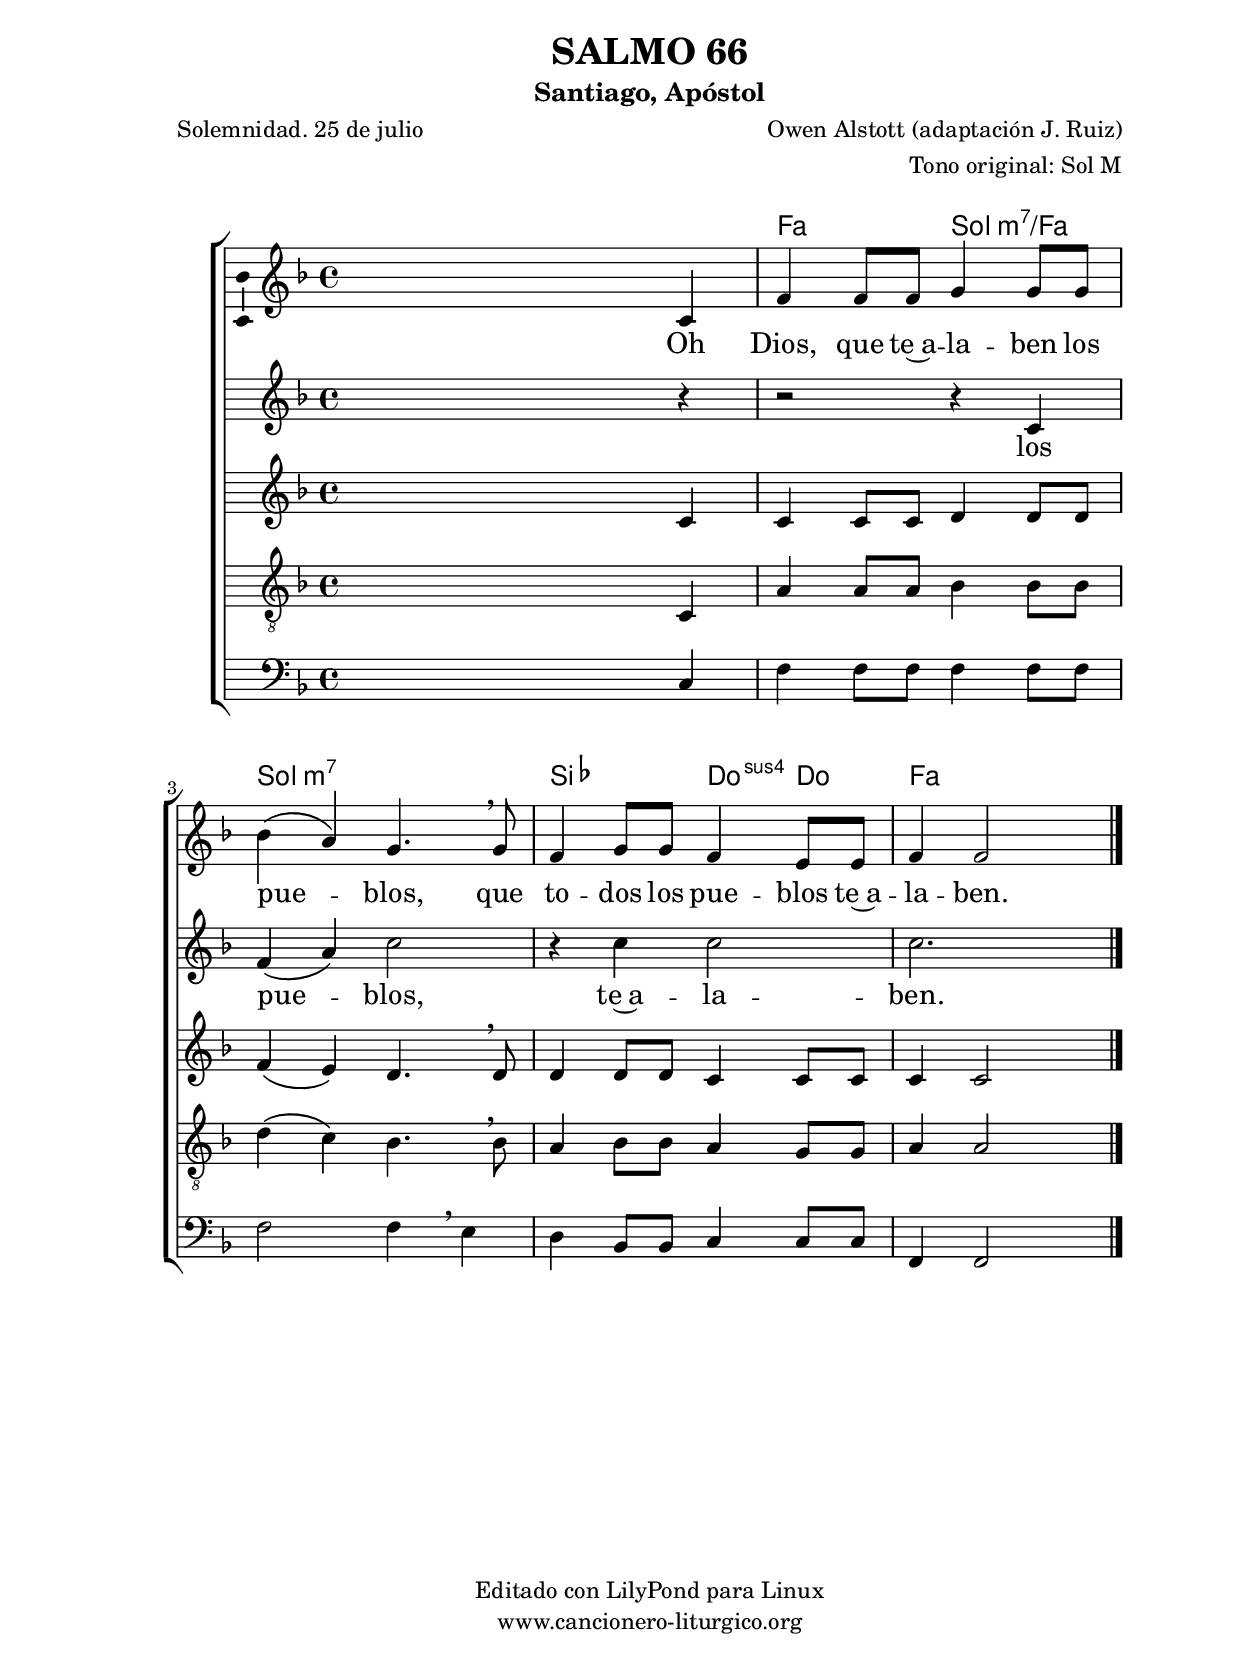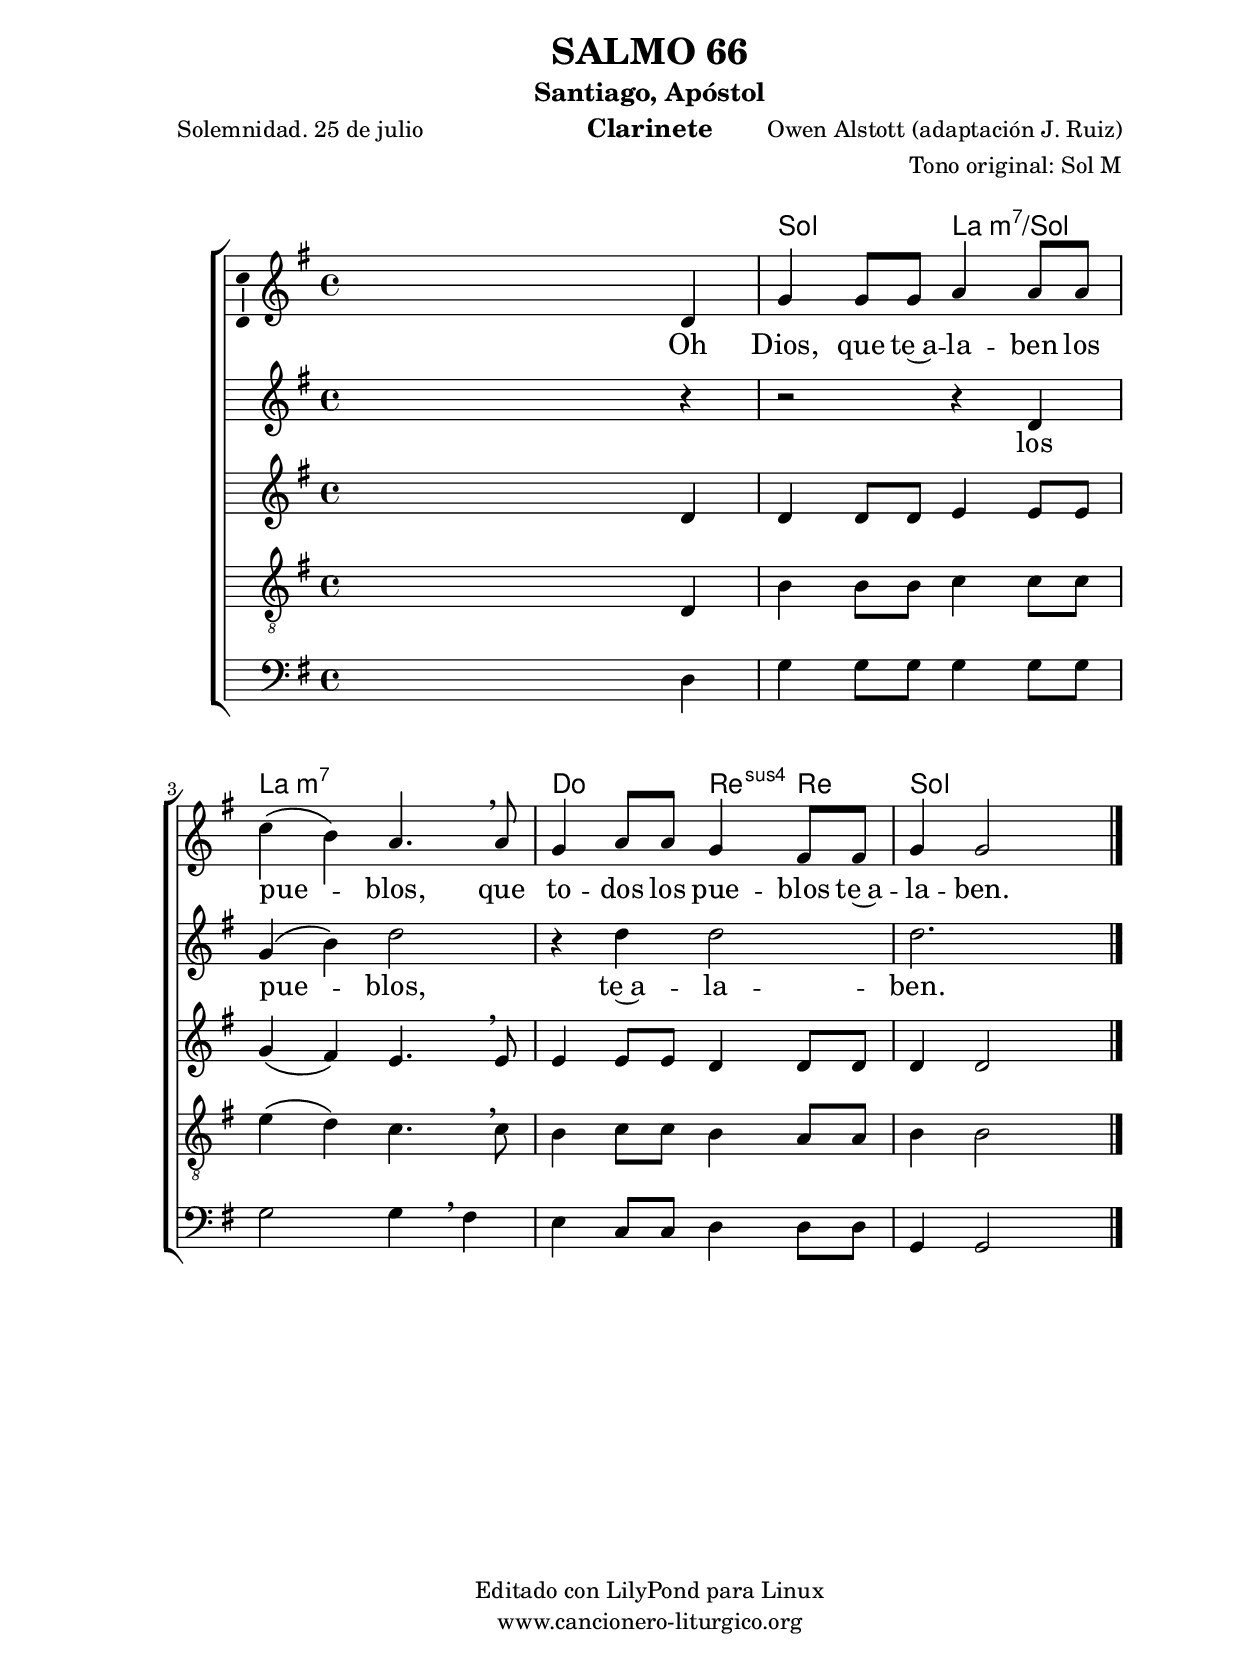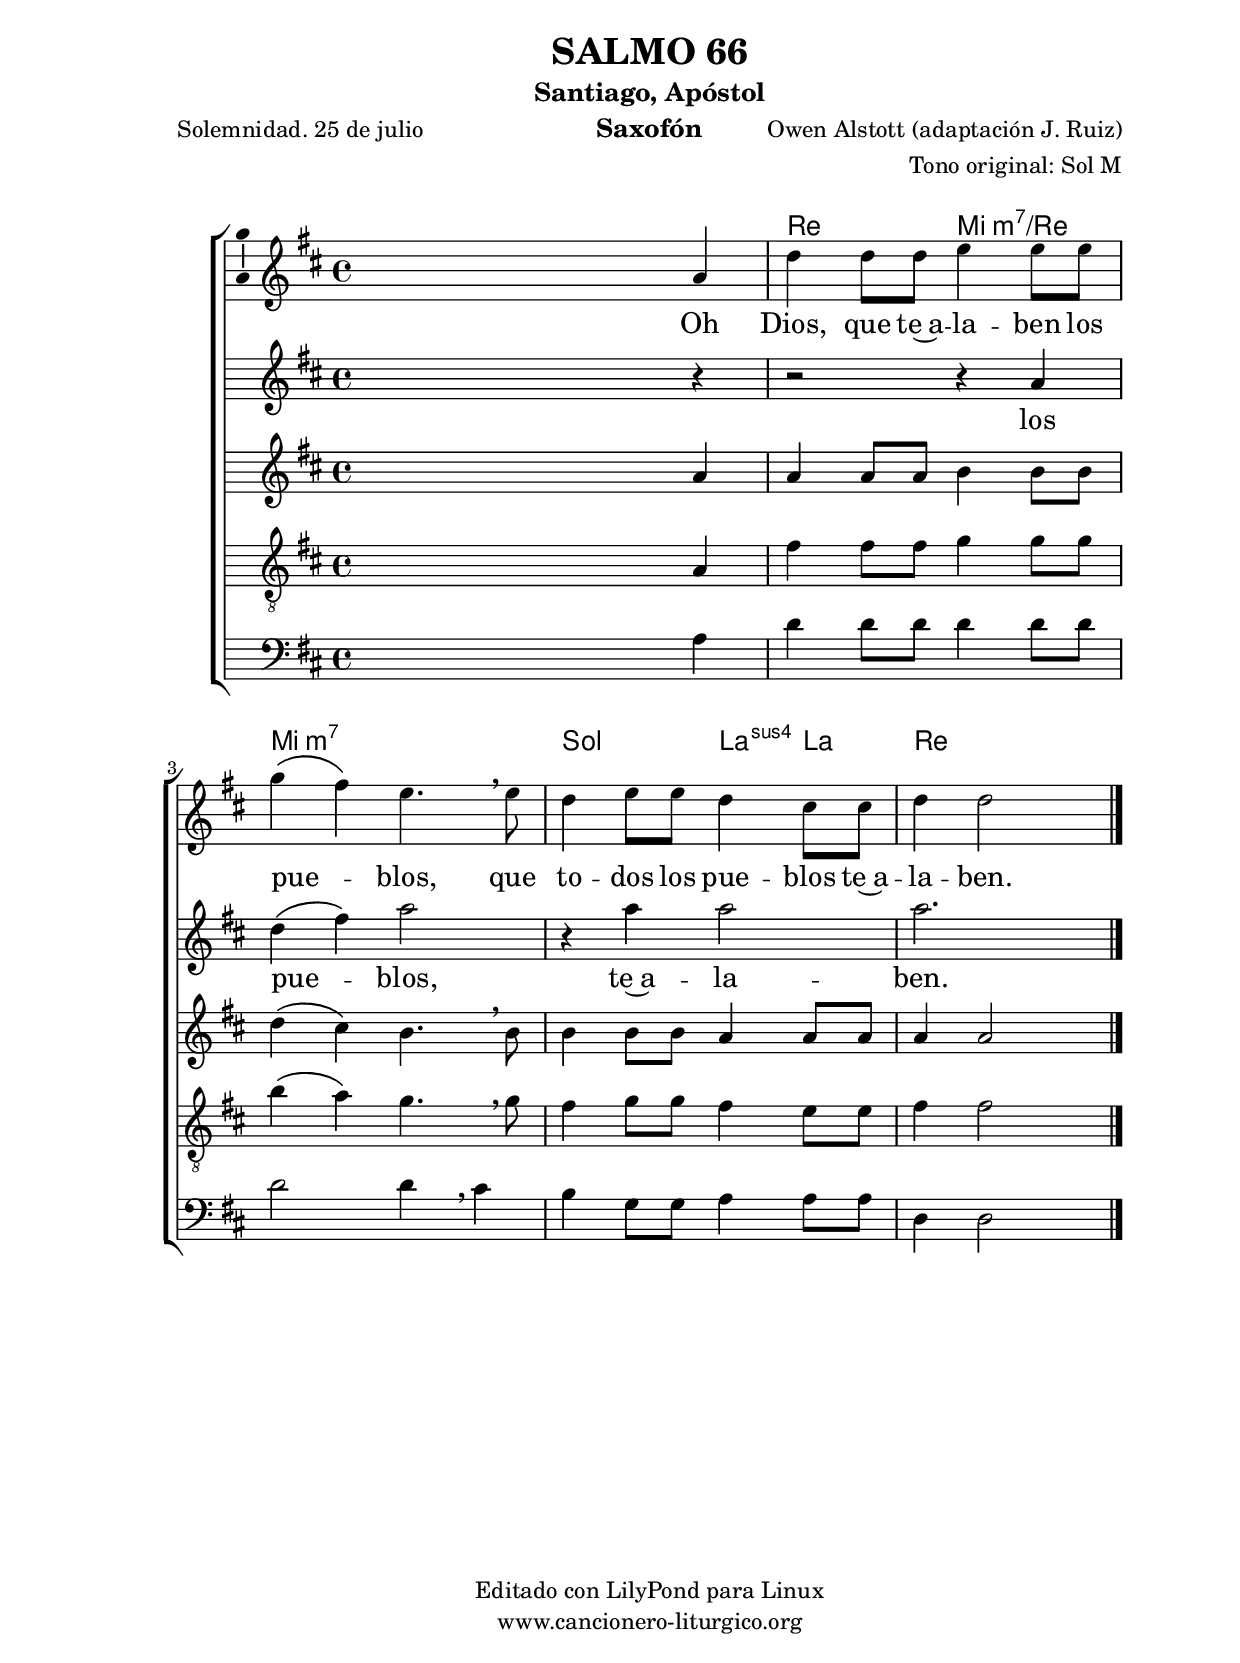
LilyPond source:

%
%para convertir .midi en .wav:
%timidity filename.midi -Ow -o finename.wav
%
%
%Para convertir de .wav a .mp3:
%lame -h -m j filename.wav
%
%
%para escuchar el midi:
%timidity nombrefichero.midi
%


%versión de lilypond para la que se ha escrito esta partitura:
\version "2.16.0"

	%Tamaño papel
	#(set-default-paper-size "a4")
	%Tamaño partitura
	#(set-global-staff-size 20)
	%No responde al pulsar sobre una nota
	#(ly:set-option 'point-and-click #f)

%parámetros del encabezamiento:
\header {
	title = "SALMO 66"
	subtitle = "Santiago, Apóstol"
	composer = "Owen Alstott (adaptación J. Ruiz)"
	poet = "Solemnidad. 25 de julio"
	meter = ""
	arranger = "Tono original: Sol M"
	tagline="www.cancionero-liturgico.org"
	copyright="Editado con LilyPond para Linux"
	tiempo = ""
	usos = "Salmo"
	letra = "Oh Dios, que te alaben los pueblos, que todos los pueblos te alaben."
	}

%parámetros asociados al papel:
\paper  {
	oddHeaderMarkup = \markup {\fill-line { \on-the-fly #not-first-page \fromproperty #'header:title \on-the-fly #not-first-page \fromproperty #'header:composer }}
	evenHeaderMarkup = \markup {\fill-line { \fromproperty #'header:composer \fromproperty #'header:title }}
	#(set-paper-size "a4")
	print-page-number = ##f
	first-page-number = 1
	print-first-page-number = ##f
%	head-separation = 3.0 \cm
	top-margin = 2.0 \cm
	bottom-margin = 0.5\cm
%%%	bottom-margin = -1.0\cm
	left-margin = 3.0 \cm
	line-width = 16.0 \cm 
	indent = 8\mm
	interscoreline = 2.\mm
	between-system-space = 15\mm
%	para que las partituras no llenen la hoja:
	ragged-bottom = ##t
%	idem para la última hoja:
	ragged-last-bottom = ##f
%	para que las partituras llenen el ancho del papel:
	ragged-last = ##f
	after-title-space = 2.5 \cm
%page-count=1
%system-count=8

	%Flexible Vertical Spacing
%	markup-markup-spacing =
%	#'((basic-distance . 15) (minimum-distance . 15) (padding . 3))
	markup-system-spacing =
	#'((basic-distance . 15) (minimum-distance . 15) (padding . 3))
	system-system-spacing =
	#'((basic-distance . 15) (minimum-distance . 15) (padding . 3))
	score-system-spacing =
	#'((basic-distance . 15) (minimum-distance . 15) (padding . 5))
%	top-system-spacing = % header
%	#'((basic-distance . 8) (minimum-distance . 0) (padding . 3))
%	top-markup-spacing =
%	#'((basic-distance . 20) (minimum-distance . 20) (padding . 3))
	last-bottom-spacing = % footer
	#'((basic-distance . 5) (minimum-distance . 5) (padding . 3))
%	score-markup-spacing =
%	#'((basic-distance . 16) (minimum-distance . 13) (padding . 3))

	}


%parámetros que afectan a toda la partitura:
global =  {
	%clave de sol (G):
	\clef G
	%armadura:
	\transpose g f
	\key g \major
	\tempo 4=80
	\set Score.tempoHideNote = ##t
	}


acordes = {
	\italianChords
	\chordmode {
	\transpose g f
{
s1 g2 a:m7/g a:m7 a:m7 c d4:sus4 d g1
	}
	}
}


melodia = 
	\transpose g f
{
	\relative c'{
	\time 4/4

s2 s4 d4
g4 g8 g a4 a8 a
c4 \(b\) a4. \breathe a8
g4 a8 a g4 fis8 fis
g4 g2 s4

	\bar "|."
	}
	}


melodiadisc = 
	\transpose g f
{
	\relative c'{
	\time 4/4

s2 s4 r4
r2 r4 d4
g4 \(b\) d2
r4 d4 d2
d2. s4

	\bar "|."
	}
	}

melodiados = 
	\transpose g f
{
	\relative c'{
	\time 4/4

s2 s4 d4
d4 d8 d e4 e8 e
g4 \(fis\) e4. \breathe e8
e4 e8 e d4 d8 d
d4 d2 s4

	\bar "|."
	}
	}


melodiatres = 
	\transpose g f
{
	\relative c{

%clave de fa (F):
%\clef F
\clef "G_8"

	\time 4/4

s2 s4 d4
b'4 b8 b c4 c8 c
e4 \(d\) c4. \breathe c8
b4 c8 c b4 a8 a
b4 b2 s4

	\bar "|."
	}
	}

melodiacuatro = 
	\transpose g f
{
	\relative c{

%clave de fa (F):
\clef F

	\time 4/4

s2 s4 d4
g4 g8 g g4 g8 g
g2 g4 \breathe fis4
e4 c8 c d4 d8 d
g,4 g2 s4

	\bar "|."
	}
	}


texto = \lyricmode {
Oh Dios, que te~a -- la -- ben los pue -- _ blos,
que to -- dos los pue -- blos te~a -- la -- ben.
	}

textodisc = \lyricmode {
los pue -- _ blos,
te~a -- la -- ben.
	}


acordesStaff = \context ChordNames = acordesStaff <<
	\set chordChanges = ##t
	\acordes
	>>


vozStaff = \context Voice = vozStaff
\with {\consists "Ambitus_engraver"}
<<
%	\set Staff.instrumentName = ""
%	\set Staff.shortInstrumentName = ""
%	\set Staff.midiInstrument = #"clarinet"
%	\set Staff.midiInstrument = #"cello"
%	\set Staff.midiInstrument = #"flute"
	\set Staff.midiInstrument = #"electric guitar (jazz)"
%	\set Staff.midiInstrument = #"english horn"
%	\set Staff.midiInstrument = #"violin"
%	\set Staff.midiInstrument = #"glockenspiel"
	\set Staff.midiMinimumVolume = #0.7
	\set Staff.midiMaximumVolume = #0.9
	\global
	\melodia
	>>

vozdiscStaff = \context Voice = vozdiscStaff
<<
%	\set Staff.instrumentName = "Saxofón"
%	\set Staff.shortInstrumentName = "S"
	\override Staff.StaffSymbol #'staff-space = #(magstep -0.35)
	\set Staff.midiInstrument = #"violin"
	\set Staff.midiMinimumVolume = #0.4
	\set Staff.midiMaximumVolume = #0.5
%Cambio tono para saxofón (DESDE tono de clarinete)
%El segundo comando escribe la partitura en el tono del saxofón
%El primer comando hace que el fichero midi, a pesar de lo anterior, suene en el mismo tono que el resto de la partitura
%%%%%\transposition f'
%%%%%\transpose d a,
{
	\global
	\melodiadisc
}
	>>

vozdosStaff = \context Voice = vozdosStaff
<<
%	\set Staff.instrumentName = "Clarinete 1"
%	\set Staff.shortInstrumentName = "C1"
	\override Staff.StaffSymbol #'staff-space = #(magstep -0.35)
	\set Staff.midiInstrument = #"english horn"
	\set Staff.midiMinimumVolume = #0.4
	\set Staff.midiMaximumVolume = #0.5
	\global
	\melodiados
	>>

voztresStaff = \context Voice = voztresStaff
<<
%	\set Staff.instrumentName = "Clarinete 2"
%	\set Staff.shortInstrumentName = "C2"
	\override Staff.StaffSymbol #'staff-space = #(magstep -0.35)
	\set Staff.midiInstrument = #"violin"
	\set Staff.midiMinimumVolume = #0.4
	\set Staff.midiMaximumVolume = #0.5
	\global
	\melodiatres
	>>

vozcuatroStaff = \context Voice = vozcuatroStaff
<<
%	\set Staff.instrumentName = "Bajo"
%	\set Staff.shortInstrumentName = "B"
	\override Staff.StaffSymbol #'staff-space = #(magstep -0.35)
	\set Staff.midiInstrument = #"electric bass (finger)"
	\set Staff.midiMinimumVolume = #0.9
	\set Staff.midiMaximumVolume = #0.9
	\global
	\relative c' \melodiacuatro
	>>

textoStaff = \context Lyrics = textoStaff <<
	\lyricsto vozStaff \texto
	>>

textodiscStaff = \context Lyrics = textodiscStaff <<
	\lyricsto vozdiscStaff \textodisc
	>>


\book {
	\score {
		\context ChoirStaff {
%			\override StaffGroup.SystemStartBracket #'collapse-height = #1
%			\override Score.SystemStartBar #'collapse-height = #1
			<<
			\acordesStaff
			\vozStaff
			\textoStaff
			\vozdiscStaff
			\textodiscStaff
			\vozdosStaff
			\voztresStaff
			\vozcuatroStaff
			>>
			}
		\layout {
	    		\context {
				\Lyrics
				\override LyricText #'font-size = #2
				}
	   		 \context {
				\Score
				%fontSize = #3
				\override StaffSymbol #'staff-space = #(magstep +3)
				%\override Beam #'thickness = #0.55
				%\override SpacingSpanner #'spacing-increment = #1.0
				%\override Slur #'height-limit = #1.5
				}
			}
		}
	\score {
		\unfoldRepeats
		\context ChoirStaff {
			<<
			\acordesStaff
			\vozStaff
			\vozdiscStaff
			\vozdosStaff
			\voztresStaff
			\vozcuatroStaff
			>>
			}
		\midi {
	  		\context {
	  			\Score
				tempoWholesPerMinute = #(ly:make-moment 70 4)
				}
			}
		}
	}

%Partitura para clarinete
#(define output-suffix "C")
\book {
	\header{
		instrument = "Clarinete"
		}
	\score {
		\context ChoirStaff {
%			\override StaffGroup.SystemStartBracket #'collapse-height = #1
%			\override Score.SystemStartBar #'collapse-height = #1
\transpose c d
			<<
			\acordesStaff
			\vozStaff
			\textoStaff
			\vozdiscStaff
			\textodiscStaff
			\vozdosStaff
			\voztresStaff
			\vozcuatroStaff
			>>
			}
		\layout {
	    		\context {
				\Lyrics
				\override LyricText #'font-size = #2
				}
	   		 \context {
				\Score
				%fontSize = #3
				\override StaffSymbol #'staff-space = #(magstep +3)
				%\override Beam #'thickness = #0.55
				%\override SpacingSpanner #'spacing-increment = #1.0
				%\override Slur #'height-limit = #1.5
				}
			}
		}
	}

%Partitura para saxofón
#(define output-suffix "S")
\book {
	\header{
		instrument = "Saxofón"
		}
	\score {
		\context ChoirStaff {
%			\override StaffGroup.SystemStartBracket #'collapse-height = #1
%			\override Score.SystemStartBar #'collapse-height = #1
\transpose c a
			<<
			\acordesStaff
			\vozStaff
			\textoStaff
			\vozdiscStaff
			\textodiscStaff
			\vozdosStaff
			\voztresStaff
			\vozcuatroStaff
			>>
			}
		\layout {
	    		\context {
				\Lyrics
				\override LyricText #'font-size = #2
				}
	   		 \context {
				\Score
				%fontSize = #3
				\override StaffSymbol #'staff-space = #(magstep +3)
				%\override Beam #'thickness = #0.55
				%\override SpacingSpanner #'spacing-increment = #1.0
				%\override Slur #'height-limit = #1.5
				}
			}
		}
	}

